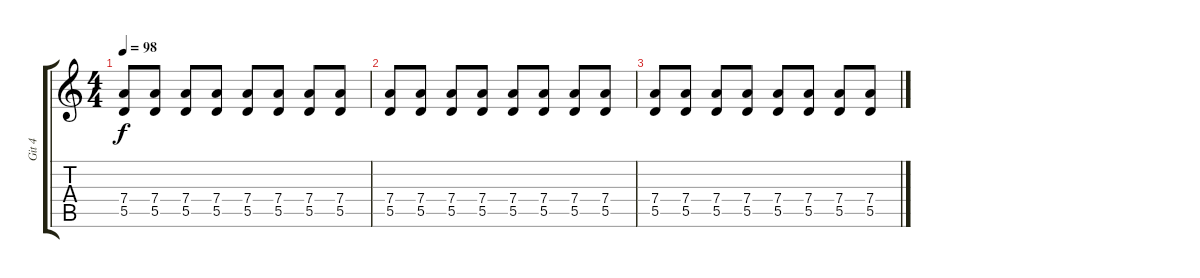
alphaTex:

\track ("Git 4" "Git 4") {instrument distortionguitar}
\staff {score tabs}
\tuning (E4 B3 G3 D3 A2 E2) {hide}
\ts (4 4)
\tempo 98
\clef g2
\ks c
(7.4 5.5).8{dy f} (7.4 5.5).8 (7.4 5.5).8 (7.4 5.5).8 (7.4 5.5).8 (7.4 5.5).8 (7.4 5.5).8 (7.4 5.5).8 |
(7.4 5.5).8 (7.4 5.5).8 (7.4 5.5).8 (7.4 5.5).8 (7.4 5.5).8 (7.4 5.5).8 (7.4 5.5).8 (7.4 5.5).8 |
(7.4 5.5).8 (7.4 5.5).8 (7.4 5.5).8 (7.4 5.5).8 (7.4 5.5).8 (7.4 5.5).8 (7.4 5.5).8 (7.4 5.5).8
